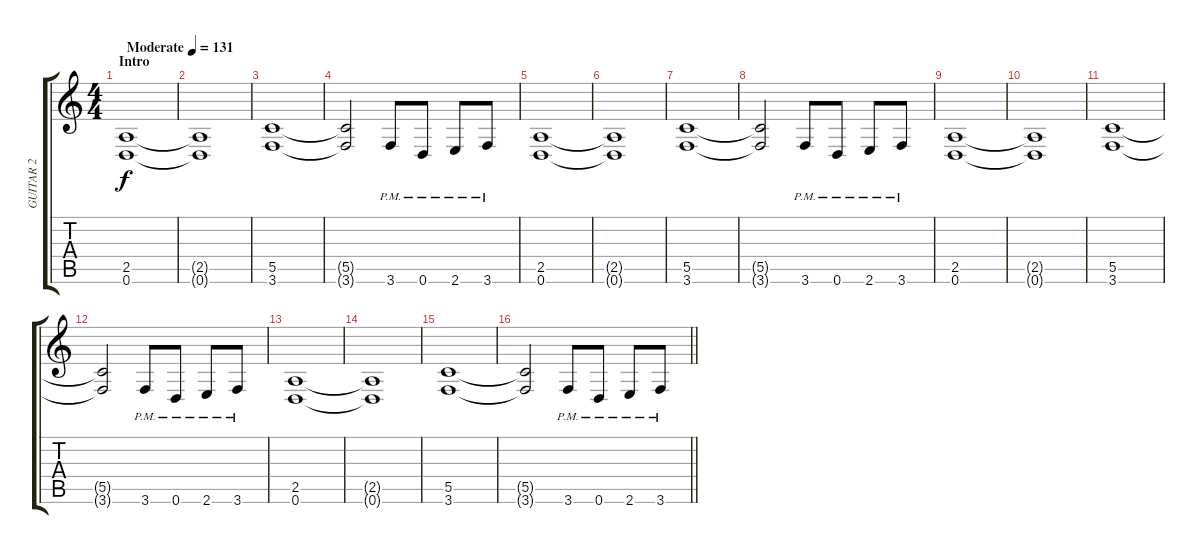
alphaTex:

\track ("GUITAR 2" "GUITAR 2") {instrument overdrivenguitar}
\staff {score tabs}
\tuning (D4 A3 F3 C3 G2 D2) {hide}
\ts (4 4)
\section ("" "Intro")
\tempo (131 "Moderate")
\clef g2
\ks c
(2.5 0.6).1{dy f instrument overdrivenguitar} |
(2.5{t} 0.6{t}).1 |
(5.5 3.6).1 |
(5.5{t} 3.6{t}).2 3.6{pm}.8 0.6{pm}.8 2.6{pm}.8 3.6{pm}.8 |
(2.5 0.6).1 |
(2.5{t} 0.6{t}).1 |
(5.5 3.6).1 |
(5.5{t} 3.6{t}).2 3.6{pm}.8 0.6{pm}.8 2.6{pm}.8 3.6{pm}.8 |
(2.5 0.6).1 |
(2.5{t} 0.6{t}).1 |
(5.5 3.6).1 |
(5.5{t} 3.6{t}).2 3.6{pm}.8 0.6{pm}.8 2.6{pm}.8 3.6{pm}.8 |
(2.5 0.6).1 |
(2.5{t} 0.6{t}).1 |
(5.5 3.6).1 |
\barLineRight lightlight
(5.5{t} 3.6{t}).2 3.6{pm}.8 0.6{pm}.8 2.6{pm}.8 3.6{pm}.8
